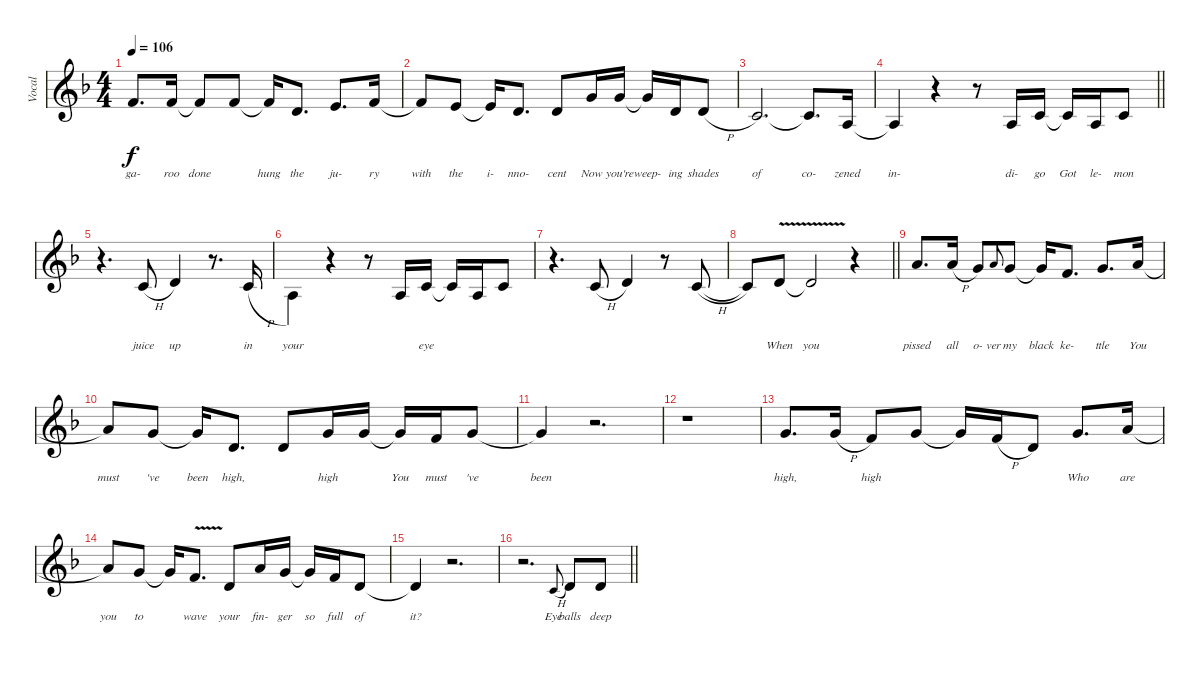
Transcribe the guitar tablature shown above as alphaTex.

\track ("Vocal" "Vocal") {instrument lead2sawtooth}
\staff {score}
\tuning (E4 B3 G3 D3 A2 E2) {hide}
\ts (4 4)
\tempo 106
\clef g2
\ks dminor
1.1.8{d lyrics (0 "ga-") lyrics (1 "") lyrics (2 "") lyrics (3 "") lyrics (4 "") dy f} 1.1.16{lyrics (0 "roo") lyrics (1 "") lyrics (2 "") lyrics (3 "") lyrics (4 "")} 1.1{t}.8{lyrics (0 "done") lyrics (1 "") lyrics (2 "") lyrics (3 "") lyrics (4 "")} 1.1.8{lyrics (0 "") lyrics (1 "") lyrics (2 "") lyrics (3 "") lyrics (4 "")} 1.1{t}.16{lyrics (0 "hung") lyrics (1 "") lyrics (2 "") lyrics (3 "") lyrics (4 "")} 3.2.8{d lyrics (0 "the") lyrics (1 "") lyrics (2 "") lyrics (3 "") lyrics (4 "")} 5.2.8{d lyrics (0 "ju-") lyrics (1 "") lyrics (2 "") lyrics (3 "") lyrics (4 "")} 6.2.16{lyrics (0 "ry") lyrics (1 "") lyrics (2 "") lyrics (3 "") lyrics (4 "")} |
6.2{t}.8{lyrics (0 "with") lyrics (1 "") lyrics (2 "") lyrics (3 "") lyrics (4 "")} 5.2.8{lyrics (0 "the") lyrics (1 "") lyrics (2 "") lyrics (3 "") lyrics (4 "")} 5.2{t}.16{lyrics (0 "i-") lyrics (1 "") lyrics (2 "") lyrics (3 "") lyrics (4 "")} 3.2.8{d lyrics (0 "nno-") lyrics (1 "") lyrics (2 "") lyrics (3 "") lyrics (4 "")} 3.2.8{lyrics (0 "cent") lyrics (1 "") lyrics (2 "") lyrics (3 "") lyrics (4 "")} 3.1.16{lyrics (0 "Now") lyrics (1 "") lyrics (2 "") lyrics (3 "") lyrics (4 "")} 3.1.16{lyrics (0 "you're") lyrics (1 "") lyrics (2 "") lyrics (3 "") lyrics (4 "")} 3.1{t}.16{lyrics (0 "weep-") lyrics (1 "") lyrics (2 "") lyrics (3 "") lyrics (4 "")} 3.2.16{lyrics (0 "ing") lyrics (1 "") lyrics (2 "") lyrics (3 "") lyrics (4 "")} 3.2{h}.8{lyrics (0 "shades") lyrics (1 "") lyrics (2 "") lyrics (3 "") lyrics (4 "")} |
1.2.2{d lyrics (0 "of") lyrics (1 "") lyrics (2 "") lyrics (3 "") lyrics (4 "")} 1.2{t}.8{d lyrics (0 "co-") lyrics (1 "") lyrics (2 "") lyrics (3 "") lyrics (4 "")} 2.3.16{lyrics (0 "zened") lyrics (1 "") lyrics (2 "") lyrics (3 "") lyrics (4 "")} |
\barLineRight lightlight
2.3{t}.4{lyrics (0 "in-") lyrics (1 "") lyrics (2 "") lyrics (3 "") lyrics (4 "")} r.4 r.8 2.3.16{lyrics (0 "di-") lyrics (1 "") lyrics (2 "") lyrics (3 "") lyrics (4 "")} 1.2.16{lyrics (0 "go") lyrics (1 "") lyrics (2 "") lyrics (3 "") lyrics (4 "")} 1.2{t}.16{lyrics (0 "Got") lyrics (1 "") lyrics (2 "") lyrics (3 "") lyrics (4 "")} 2.3.16{lyrics (0 "le-") lyrics (1 "") lyrics (2 "") lyrics (3 "") lyrics (4 "")} 1.2.8{lyrics (0 "mon") lyrics (1 "") lyrics (2 "") lyrics (3 "") lyrics (4 "")} |
r.4{d} 1.2{h}.8{lyrics (0 "juice") lyrics (1 "") lyrics (2 "") lyrics (3 "") lyrics (4 "")} 3.2.4{lyrics (0 "up") lyrics (1 "") lyrics (2 "") lyrics (3 "") lyrics (4 "")} r.8{d} 5.3{h}.16{lyrics (0 "in") lyrics (1 "") lyrics (2 "") lyrics (3 "") lyrics (4 "")} |
2.3.4{lyrics (0 "your") lyrics (1 "") lyrics (2 "") lyrics (3 "") lyrics (4 "") beam Down} r.4 r.8 2.3.16{lyrics (0 "") lyrics (1 "") lyrics (2 "") lyrics (3 "") lyrics (4 "")} 1.2.16{lyrics (0 "eye") lyrics (1 "") lyrics (2 "") lyrics (3 "") lyrics (4 "")} 1.2{t}.16{lyrics (0 "") lyrics (1 "") lyrics (2 "") lyrics (3 "") lyrics (4 "")} 2.3.16{lyrics (0 "") lyrics (1 "") lyrics (2 "") lyrics (3 "") lyrics (4 "")} 1.2.8{lyrics (0 "") lyrics (1 "") lyrics (2 "") lyrics (3 "") lyrics (4 "")} |
r.4{d} 1.2{h}.8{lyrics (0 "") lyrics (1 "") lyrics (2 "") lyrics (3 "") lyrics (4 "")} 3.2.4{lyrics (0 "") lyrics (1 "") lyrics (2 "") lyrics (3 "") lyrics (4 "")} r.8 1.2{h}.8{lyrics (0 "") lyrics (1 "") lyrics (2 "") lyrics (3 "") lyrics (4 "")} |
\barLineRight lightlight
1.2{t}.8{lyrics (0 "") lyrics (1 "") lyrics (2 "") lyrics (3 "") lyrics (4 "")} 3.2{v}.8{lyrics (0 "When") lyrics (1 "") lyrics (2 "") lyrics (3 "") lyrics (4 "")} 3.2{t}.2{lyrics (0 "you") lyrics (1 "") lyrics (2 "") lyrics (3 "") lyrics (4 "")} r.4 |
5.1.8{d lyrics (0 "pissed") lyrics (1 "") lyrics (2 "") lyrics (3 "") lyrics (4 "")} 5.1{h}.16{lyrics (0 "all") lyrics (1 "") lyrics (2 "") lyrics (3 "") lyrics (4 "")} 3.1.8{lyrics (0 "o-") lyrics (1 "") lyrics (2 "") lyrics (3 "") lyrics (4 "")} 5.1.8{lyrics (0 "ver") lyrics (1 "") lyrics (2 "") lyrics (3 "") lyrics (4 "") gr onbeat} 3.1.8{lyrics (0 "my") lyrics (1 "") lyrics (2 "") lyrics (3 "") lyrics (4 "")} 3.1{t}.16{lyrics (0 "black") lyrics (1 "") lyrics (2 "") lyrics (3 "") lyrics (4 "")} 1.1.8{d lyrics (0 "ke-") lyrics (1 "") lyrics (2 "") lyrics (3 "") lyrics (4 "")} 3.1.8{d lyrics (0 "ttle") lyrics (1 "") lyrics (2 "") lyrics (3 "") lyrics (4 "")} 5.1.16{lyrics (0 "You") lyrics (1 "") lyrics (2 "") lyrics (3 "") lyrics (4 "")} |
5.1{t}.8{lyrics (0 "must") lyrics (1 "") lyrics (2 "") lyrics (3 "") lyrics (4 "")} 3.1.8{lyrics (0 "'ve") lyrics (1 "") lyrics (2 "") lyrics (3 "") lyrics (4 "")} 3.1{t}.16{lyrics (0 "been") lyrics (1 "") lyrics (2 "") lyrics (3 "") lyrics (4 "")} 3.2.8{d lyrics (0 "high,") lyrics (1 "") lyrics (2 "") lyrics (3 "") lyrics (4 "")} 3.2.8{lyrics (0 "") lyrics (1 "") lyrics (2 "") lyrics (3 "") lyrics (4 "")} 3.1.16{lyrics (0 "high") lyrics (1 "") lyrics (2 "") lyrics (3 "") lyrics (4 "")} 3.1.16{lyrics (0 "") lyrics (1 "") lyrics (2 "") lyrics (3 "") lyrics (4 "")} 3.1{t}.16{lyrics (0 "You") lyrics (1 "") lyrics (2 "") lyrics (3 "") lyrics (4 "")} 1.1.16{lyrics (0 "must") lyrics (1 "") lyrics (2 "") lyrics (3 "") lyrics (4 "")} 3.1.8{lyrics (0 "'ve") lyrics (1 "") lyrics (2 "") lyrics (3 "") lyrics (4 "")} |
3.1{t}.4{lyrics (0 "been") lyrics (1 "") lyrics (2 "") lyrics (3 "") lyrics (4 "")} r.2{d} |
r.1 |
3.1.8{d lyrics (0 "high,") lyrics (1 "") lyrics (2 "") lyrics (3 "") lyrics (4 "")} 3.1{h}.16{lyrics (0 "") lyrics (1 "") lyrics (2 "") lyrics (3 "") lyrics (4 "")} 1.1.8{lyrics (0 "high") lyrics (1 "") lyrics (2 "") lyrics (3 "") lyrics (4 "")} 3.1.8{lyrics (0 "") lyrics (1 "") lyrics (2 "") lyrics (3 "") lyrics (4 "")} 3.1{t}.16{lyrics (0 "") lyrics (1 "") lyrics (2 "") lyrics (3 "") lyrics (4 "")} 6.2{h}.16{lyrics (0 "") lyrics (1 "") lyrics (2 "") lyrics (3 "") lyrics (4 "")} 3.2.8{lyrics (0 "") lyrics (1 "") lyrics (2 "") lyrics (3 "") lyrics (4 "")} 3.1.8{d lyrics (0 "Who") lyrics (1 "") lyrics (2 "") lyrics (3 "") lyrics (4 "")} 5.1.16{lyrics (0 "are") lyrics (1 "") lyrics (2 "") lyrics (3 "") lyrics (4 "")} |
5.1{t}.8{lyrics (0 "you") lyrics (1 "") lyrics (2 "") lyrics (3 "") lyrics (4 "")} 3.1.8{lyrics (0 "to") lyrics (1 "") lyrics (2 "") lyrics (3 "") lyrics (4 "")} 3.1{t}.16{lyrics (0 "") lyrics (1 "") lyrics (2 "") lyrics (3 "") lyrics (4 "")} 6.2{v}.8{d lyrics (0 "wave") lyrics (1 "") lyrics (2 "") lyrics (3 "") lyrics (4 "")} 3.2.8{lyrics (0 "your") lyrics (1 "") lyrics (2 "") lyrics (3 "") lyrics (4 "")} 5.1.16{lyrics (0 "fin-") lyrics (1 "") lyrics (2 "") lyrics (3 "") lyrics (4 "")} 3.1.16{lyrics (0 "ger") lyrics (1 "") lyrics (2 "") lyrics (3 "") lyrics (4 "")} 3.1{t}.16{lyrics (0 "so") lyrics (1 "") lyrics (2 "") lyrics (3 "") lyrics (4 "")} 1.1.16{lyrics (0 "full") lyrics (1 "") lyrics (2 "") lyrics (3 "") lyrics (4 "")} 3.2.8{lyrics (0 "of") lyrics (1 "") lyrics (2 "") lyrics (3 "") lyrics (4 "")} |
3.2{t}.4{lyrics (0 "it?") lyrics (1 "") lyrics (2 "") lyrics (3 "") lyrics (4 "")} r.2{d} |
\barLineRight lightlight
r.2{d} 1.2{h}.8{lyrics (0 "Eye") lyrics (1 "") lyrics (2 "") lyrics (3 "") lyrics (4 "") gr onbeat} 3.2.8{lyrics (0 "balls") lyrics (1 "") lyrics (2 "") lyrics (3 "") lyrics (4 "")} 3.2.8{lyrics (0 "deep") lyrics (1 "") lyrics (2 "") lyrics (3 "") lyrics (4 "")}
